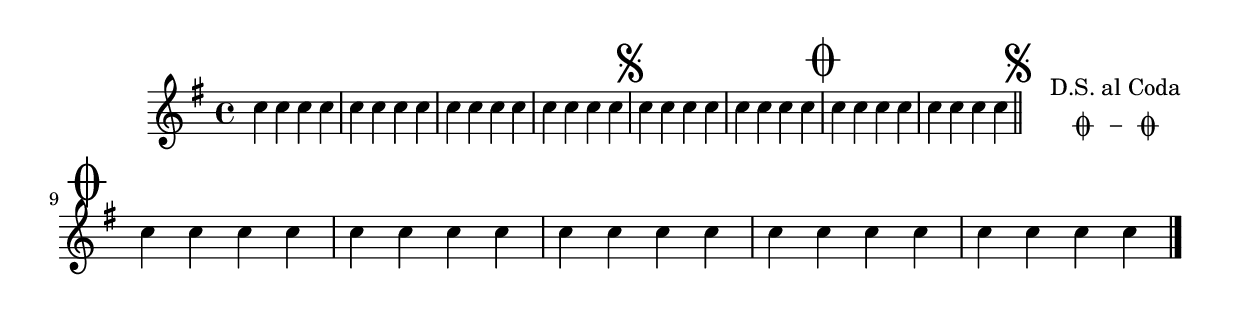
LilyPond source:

%% DO NOT EDIT this file manually; it is automatically
%% generated from LSR http://lsr.dsi.unimi.it
%% Make any changes in LSR itself, or in Documentation/snippets/new/ ,
%% and then run scripts/auxiliar/makelsr.py
%%
%% This file is in the public domain.
\version "2.17.6"

\header {
  lsrtags = "breaks, repeats, symbols-and-glyphs, workaround"

  texidoc = "
If you want to place an exiting segno sign and add text like @qq{D.S.
al Coda} next to it where usually the staff lines are you can use this
snippet. The coda will resume in a new line. There is a variation
documented in this snippet, where the coda will remain on the same
line.

"
  doctitle = "Positioning segno and coda (with line break)"
} % begin verbatim

{
  \clef treble
  \key g \major
  \time 4/4
  \relative c'' {
    \repeat unfold 4 {
      c4 c c c
    }

    % Set segno sign as rehearsal mark and adjust size if needed
    % \once \override Score.RehearsalMark.font-size = #3
    \mark \markup { \musicglyph #"scripts.segno" }
    \repeat unfold 2 {
      c4 c c c
    }

    % Set coda sign as rehearsal mark and adjust size if needed
    \once \override Score.RehearsalMark.font-size = #4
    \mark \markup { \musicglyph #"scripts.coda" }
    \repeat unfold 2 {
      c4 c c c
    }

    % Should Coda be on anew line?
    % Coda NOT on new line: use \nobreak
    % Coda on new line: DON'T use \nobreak
    % \noBreak

    \bar "||"

    % Set segno sign as rehearsal mark and adjust size if needed
    \once \override Score.RehearsalMark.break-visibility = #begin-of-line-invisible
    % \once \override Score.RehearsalMark.font-size = #3
    \mark \markup { \musicglyph #"scripts.segno" }

    % Here begins the trickery!
    % \cadenzaOn will suppress the bar count and \stopStaff removes the staff lines.
    \cadenzaOn
      \stopStaff
        % Some examples of possible text-displays

        % text line-aligned
        % ==================
        % Move text to the desired position
        % \once \override TextScript.extra-offset = #'( 2 . -3.5 )
        % | <>^\markup { D.S. al Coda } }

        % text center-aligned
        % ====================
        % Move text to the desired position
        % \once \override TextScript.extra-offset = #'( 6 . -5.0 )
        % | <>^\markup { \center-column { D.S. "al Coda" } }

        % text and symbols center-aligned
        % ===============================
        % Move text to the desired position and tweak spacing for optimum text alignment
        \repeat unfold 1 {
          s1
          \bar ""
        }
        \once \override TextScript.extra-offset = #'( 0 . -3.0 )
        \once \override TextScript.word-space = #1.5
        <>^\markup { \center-column { "D.S. al Coda" \line { \musicglyph #"scripts.coda" \musicglyph #"scripts.tenuto" \musicglyph #"scripts.coda"} } }

        % Increasing the unfold counter will expand the staff-free space
        \repeat unfold 3 {
          s1
          \bar ""
        }
        % Resume bar count and show staff lines again
     \startStaff
   \cadenzaOff

   % Should Coda be on new line?
   % Coda NOT on new line: DON'T use \break
   % Coda on new line: use \break
   \break

   % Show up, you clef and key!
   \once \override Staff.KeySignature.break-visibility = #end-of-line-invisible
   \once \override Staff.Clef.break-visibility = #end-of-line-invisible

   % Set coda sign as rehearsal mark and adjust size and position

   % Put the coda sign ontop of the (treble-)clef dependend on coda's line-position

   % Coda NOT on new line, use this:
   % \once \override Score.RehearsalMark.extra-offset = #'( -2 . 1.75 )

   % Coda on new line, use this:
   \once \override Score.RehearsalMark.extra-offset = #'( -4.5 . 0 )

   \once \override Score.RehearsalMark.font-size = #5
   \mark \markup { \musicglyph #"scripts.coda" }

   % The coda
   \repeat unfold 5 {
      c4 c c c
    }
    \bar"|."
  }
}
